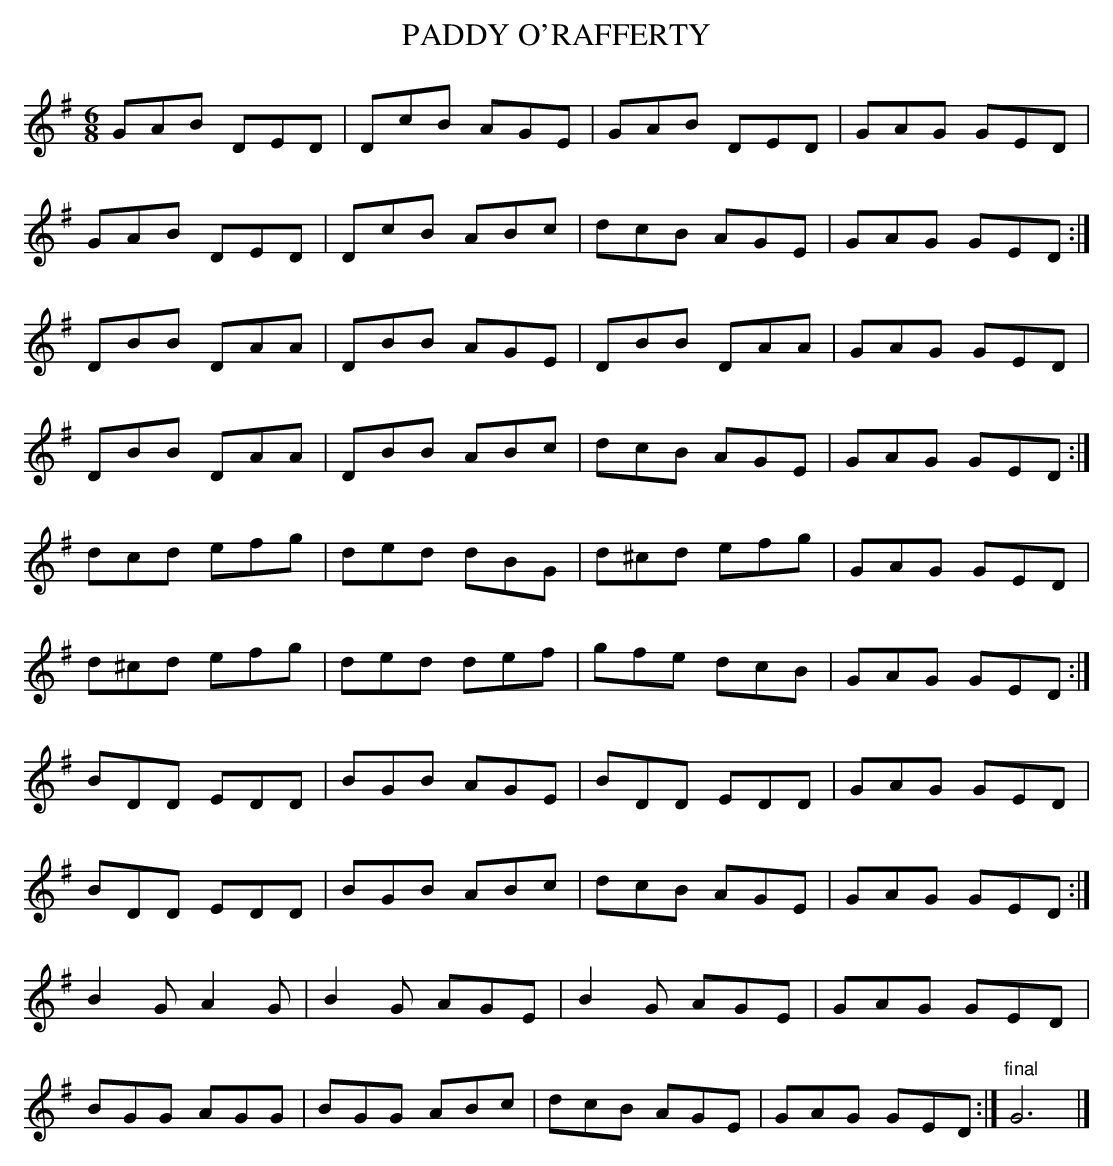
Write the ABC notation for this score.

X:1
T:PADDY O'RAFFERTY
M:6/8
L:1/8
K:G
GAB DED|DcB AGE|GAB DED|GAG GED|
GAB DED|DcB ABc|dcB AGE|GAG GED :|
DBB DAA|DBB AGE|DBB DAA|GAG GED|
DBB DAA|DBB ABc|dcB AGE|GAG GED :|
dcd efg|ded dBG|d^cd efg|GAG GED|
d^cd efg|ded def|gfe dcB|GAG GED :|
BDD EDD|BGB AGE|BDD EDD|GAG GED|
BDD EDD|BGB ABc|dcB AGE|GAG GED :|
B2G A2G|B2G AGE|B2G AGE|GAG GED|
BGG AGG|BGG ABc|dcB AGE|GAG GED :|"final"G6|]
